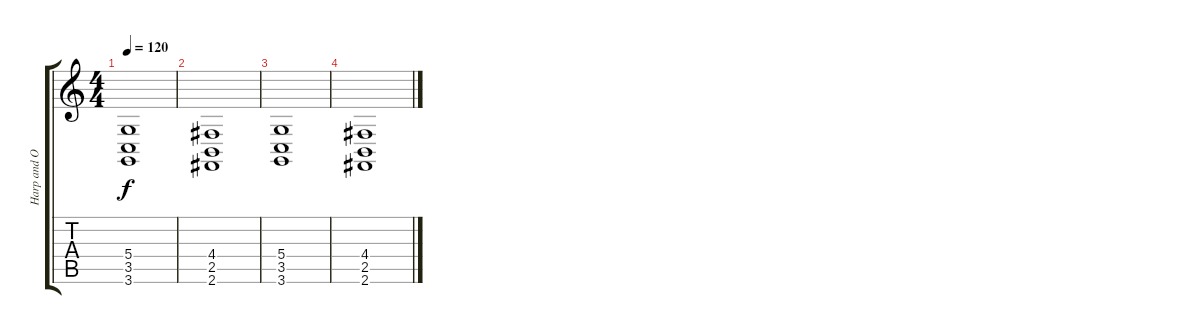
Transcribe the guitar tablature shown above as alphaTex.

\track ("Harp and Orchestra" "Harp and O") {instrument orchestrahit}
\staff {score tabs}
\tuning (E4 B3 G3 D3 A2 E2) {hide}
\ts (4 4)
\tempo 120
\clef g2
\ks c
(5.4 3.5 3.6).1{dy f} |
(4.4 2.5 2.6).1 |
(5.4 3.5 3.6).1 |
(4.4 2.5 2.6).1
